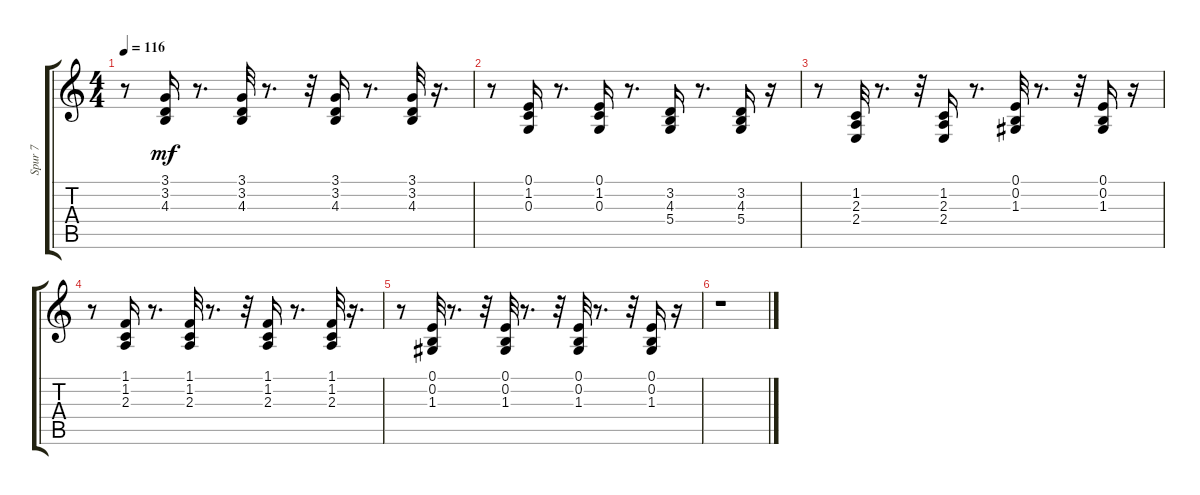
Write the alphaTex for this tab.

\track ("Spur 7" "Spur 7") {instrument synthbrass1}
\staff {score tabs}
\tuning (E4 B3 G3 D3 A2 E2) {hide}
\ts (4 4)
\tempo 116
\clef g2
\ks c
r.8{dy mf} (3.1 3.2 4.3).16 r.8{d} (3.1 3.2 4.3).32 r.8{d} r.32 (3.1 3.2 4.3).16 r.8{d} (3.1 3.2 4.3).32 r.16{d} |
r.8 (0.1 1.2 0.3).16 r.8{d} (0.1 1.2 0.3).16 r.8{d} (3.2 4.3 5.4).16 r.8{d} (3.2 4.3 5.4).16 r.16 |
r.8 (1.2 2.3 2.4).32 r.8{d} r.32 (1.2 2.3 2.4).16 r.8{d} (0.1 0.2 1.3).32 r.8{d} r.32 (0.1 0.2 1.3).16 r.16 |
r.8 (1.1 1.2 2.3).16 r.8{d} (1.1 1.2 2.3).32 r.8{d} r.32 (1.1 1.2 2.3).16 r.8{d} (1.1 1.2 2.3).32 r.16{d} |
r.8 (0.1 0.2 1.3).32 r.8{d} r.32 (0.1 0.2 1.3).32 r.8{d} r.32 (0.1 0.2 1.3).32 r.8{d} r.32 (0.1 0.2 1.3).16 r.16 |
r.1
